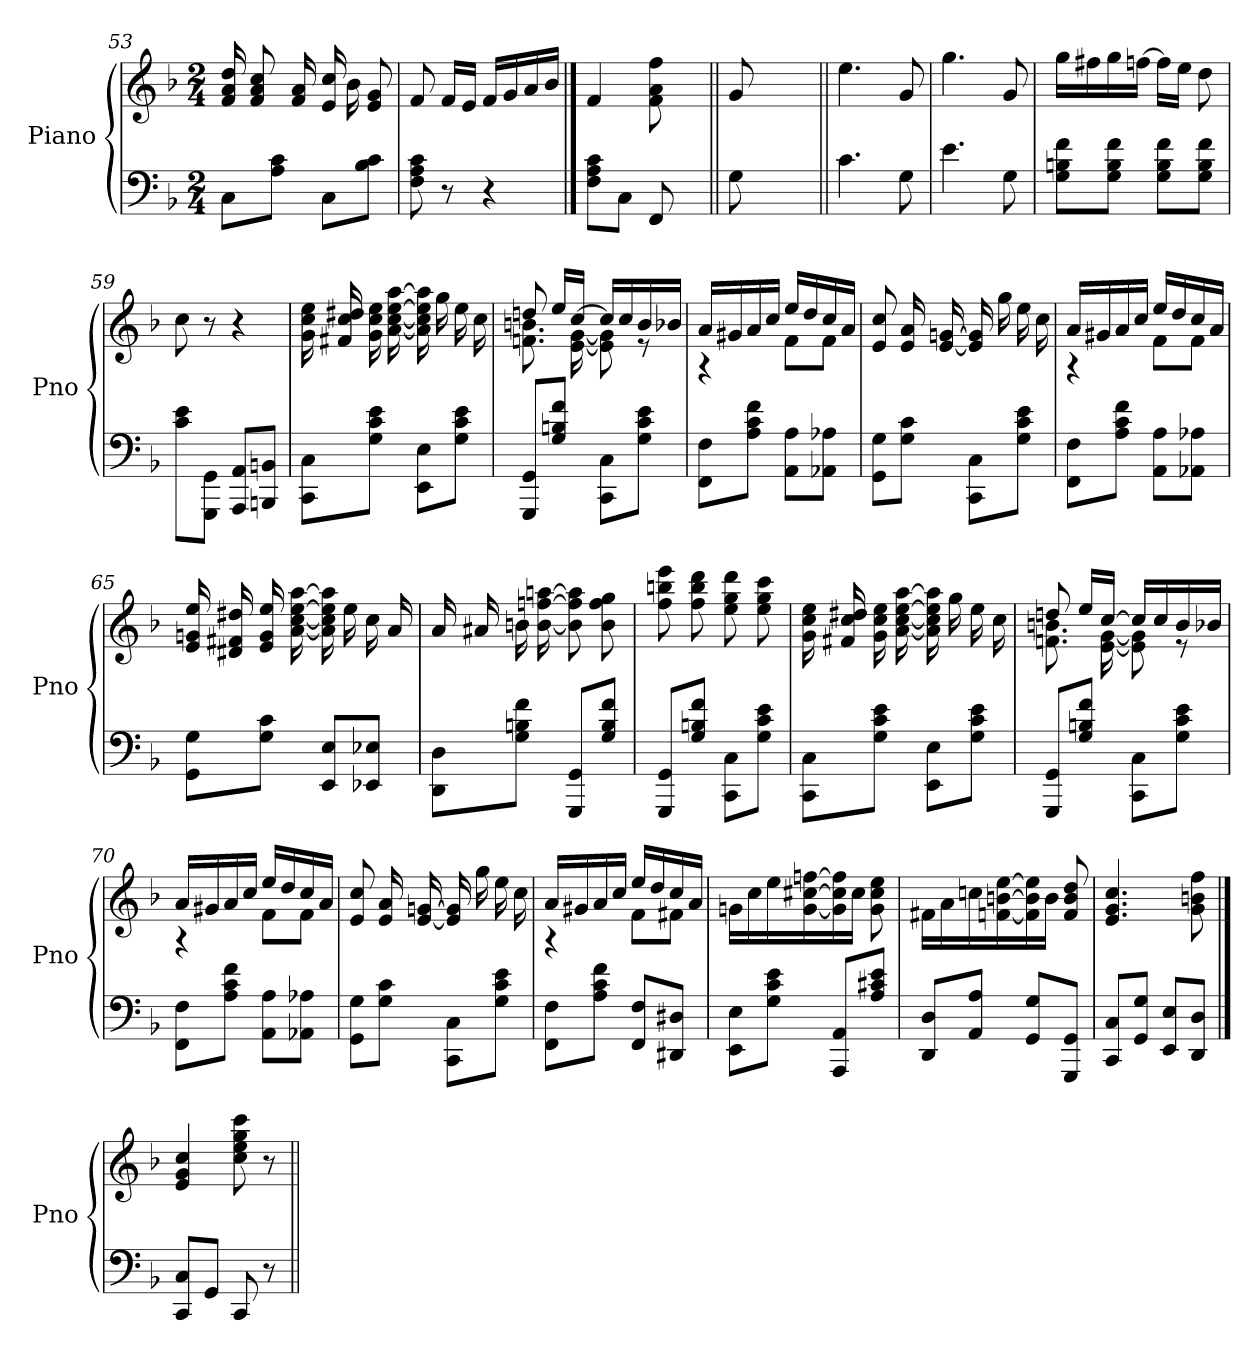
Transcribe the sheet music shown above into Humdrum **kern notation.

**kern	**kern
*part2	*part1
*staff2	*staff1
*I"Piano	*I"Piano
*I'Pno	*I'Pno
*clefF4	*clefG2
*k[b-]	*k[b-]
*M2/4	*M2/4
=53	=53
8C\L	16f/ 16a/ 16dd/
.	8f/ 8a/ 8cc/
8A\ 8c\J	.
.	16f/ 16a/
8C\L	16e/ 16cc/
.	16b-\
8B-\ 8c\J	8e/ 8g/
=54	=54
8F\ 8A\ 8c\	8f/
8r	16f/LL
.	16e/JJ
4r	16f/LL
.	16g/
.	16a/
.	16b-/JJ
==55	==55
8F\ 8A\ 8c\L	4f/
8C\J	.
8FF/	8f\ 8a\ 8ff\
8ryy	8ryy
!!LO:LB:g=z
=||	=||
8G\	8g/
4.ryy	4.ryy
=56||	=56||
4.c\	4.ee\
8G\	8g/
=57	=57
4.e\	4.gg\
8G\	8g/
=58	=58
8G\ 8Bn\ 8f\L	16gg\LL
.	16ff#X\
8G\ 8B\ 8f\J	16gg\
.	[16ffn\JJ
8G\ 8B\ 8f\L	16ff\LL]
.	16ee\JJ
8G\ 8B\ 8f\J	8dd\
=59	=59
8c\ 8e\L	8cc\
8GGG\ 8GG\J	8r
8AAA/ 8AA/L	4r
8BBBn/ 8BBn/J	.
=60!|	=60!|
8CC\ 8C\L	16g\ 16cc\ 16ee\
.	16f#X/ 16cc/ 16dd#X/
8G\ 8c\ 8e\J	16g\ 16cc\ 16ee\
.	[16a\ [16cc\ [16ee\ [16aa\
8EE\ 8E\L	16a\] 16cc\] 16ee\] 16aa\]
.	16gg\
8G\ 8c\ 8e\J	16ee\
.	16cc\
!!LO:LB:g=z
=61	=61
*	*^
8GGG/ 8GG/L	8ddn/	8.fn\ 8.bn\
8G/ 8Bn/ 8f/J	16ee/LL	.
.	[16cc/JJ	[16e\ [16g\
8CC\ 8C\L	16cc/LL]	8e\] 8g\]
.	16cc/	.
8G\ 8c\ 8e\J	16b/	8r
.	16b-X/JJ	.
=62	=62	=62
8FF\ 8F\L	16a/LL	4r
.	16g#X/	.
8A\ 8c\ 8f\J	16a/	.
.	16cc/JJ	.
8AA\ 8A\L	16ee/LL	8f\L
.	16dd/	.
8AA-X\ 8A-X\J	16cc/	8f\J
.	16a/JJ	.
*	*v	*v
=63	=63
8GG\ 8G\L	8e/ 8cc/
8G\ 8c\J	16e/ 16a/
.	[16e/ [16gn/
8CC\ 8C\L	16e/] 16g/]
.	16gg\
8G\ 8c\ 8e\J	16ee\
.	16cc\
=64	=64
*	*^
8FF\ 8F\L	16a/LL	4r
.	16g#X/	.
8A\ 8c\ 8f\J	16a/	.
.	16cc/JJ	.
8AA\ 8A\L	16ee/LL	8f\L
.	16dd/	.
8AA-X\ 8A-X\J	16cc/	8f\J
.	16a/JJ	.
*	*v	*v
=65	=65
8GG\ 8G\L	16e/ 16gn/ 16ee/
.	16d#X/ 16f#X/ 16dd#X/
8G\ 8c\J	16e/ 16g/ 16ee/
.	[16a\ [16cc\ [16ee\ [16aa\
8EE/ 8E/L	16a\] 16cc\] 16ee\] 16aa\]
.	16ee\
8EE-X/ 8E-X/J	16cc\
.	16a/
!!LO:PB:g=z
=66	=66
8DD\ 8D\L	16a/
.	16a#X/
8G\ 8Bn\ 8f\J	16bn\
.	[16b\ [16ffn\ [16aan\
8GGG/ 8GG/L	8b\] 8ff\] 8aa\]
8G/ 8B/ 8f/J	8b\ 8ff\ 8gg\
=67	=67
8GGG/ 8GG/L	8ff\ 8bbn\ 8eee\
8G/ 8Bn/ 8f/J	8ff\ 8bb\ 8ddd\
8CC\ 8C\L	8ee\ 8gg\ 8ddd\
8G\ 8c\ 8e\J	8ee\ 8gg\ 8ccc\
=68	=68
8CC\ 8C\L	16g\ 16cc\ 16ee\
.	16f#X/ 16cc/ 16dd#X/
8G\ 8c\ 8e\J	16g\ 16cc\ 16ee\
.	[16a\ [16cc\ [16ee\ [16aa\
8EE\ 8E\L	16a\] 16cc\] 16ee\] 16aa\]
.	16gg\
8G\ 8c\ 8e\J	16ee\
.	16cc\
=69	=69
*	*^
8GGG/ 8GG/L	8ddn/	8.fn\ 8.bn\
8G/ 8Bn/ 8f/J	16ee/LL	.
.	[16cc/JJ	[16e\ [16g\
8CC\ 8C\L	16cc/LL]	8e\] 8g\]
.	16cc/	.
8G\ 8c\ 8e\J	16b/	8r
.	16b-X/JJ	.
=70	=70	=70
8FF\ 8F\L	16a/LL	4r
.	16g#X/	.
8A\ 8c\ 8f\J	16a/	.
.	16cc/JJ	.
8AA\ 8A\L	16ee/LL	8f\L
.	16dd/	.
8AA-X\ 8A-X\J	16cc/	8f\J
.	16a/JJ	.
*	*v	*v
!!LO:LB:g=z
=71	=71
8GG\ 8G\L	8e/ 8cc/
8G\ 8c\J	16e/ 16a/
.	[16e/ [16gn/
8CC\ 8C\L	16e/] 16g/]
.	16gg\
8G\ 8c\ 8e\J	16ee\
.	16cc\
=72	=72
*	*^
8FF\ 8F\L	16a/LL	4r
.	16g#X/	.
8A\ 8c\ 8f\J	16a/	.
.	16cc/JJ	.
8FF/ 8F/L	16ee/LL	8f\L
.	16dd/	.
8DD#X/ 8D#X/J	16cc/	8f#X\J
.	16a/JJ	.
*	*v	*v
=73	=73
8EE\ 8E\L	16gn\LL
.	16cc\
8G\ 8c\ 8e\J	16ee\
.	[16g\ [16cc#X\ [16ffn\
8AAA/ 8AA/L	16g\] 16cc#\] 16ff\]
.	16cc#\JJ
8A/ 8c#X/ 8e/J	8g\ 8cc#\ 8ee\
=74	=74
8DD/ 8D/L	16f#X\LL
.	16a\
8AA/ 8A/J	16ccn\
.	[16fn\ [16bn\ [16ee\
8GG/ 8G/L	16f\] 16b\] 16ee\]
.	16b\JJ
8GGG/ 8GG/J	8f/ 8b/ 8dd/
=75	=75
8CC/ 8C/L	4.e/ 4.g/ 4.cc/
8GG/ 8G/J	.
8EE/ 8E/L	.
8DD/ 8D/J	8g\ 8bn\ 8ff\
!!LO:LB:g=z
==76	==76
8CC/ 8C/L	4e/ 4g/ 4cc/
8GG/J	.
8CC/	8cc\ 8ee\ 8gg\ 8ccc\
8r	8r
=||	=||
*-	*-
